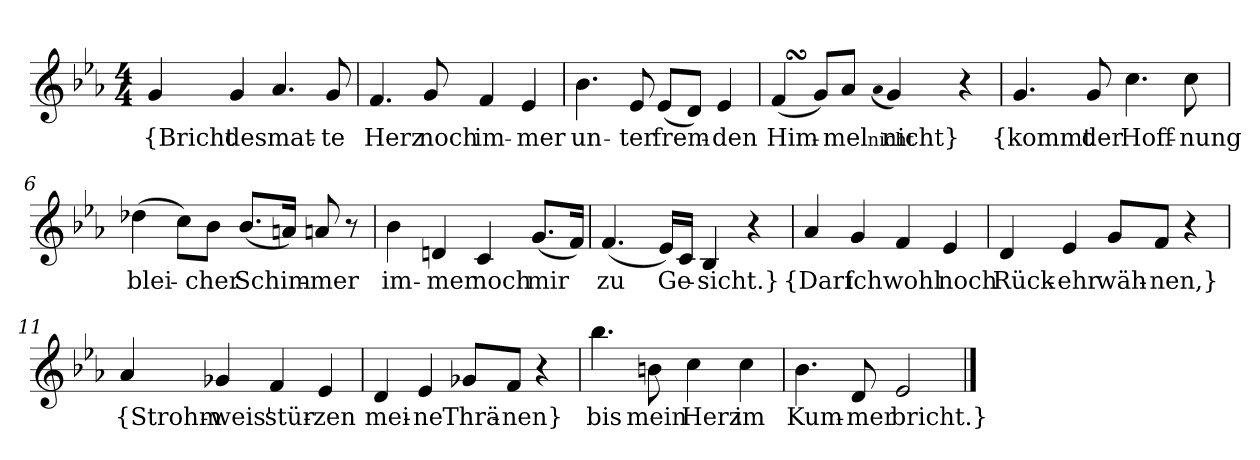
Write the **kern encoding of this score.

**kern	**text
*part1	*part1
*staff1	*staff1
*clefG2	*
*k[b-e-a-]	*
*M4/4	*
=1	=1
4g	{Bricht
4g	des
4.a-	mat-
8g	-te
=2	=2
4.f	Herz
8g	noch
4f	im-
4e-	-mer
=3	=3
4.b-	un-
8e-	-ter
(8e-/L	frem-
8d/J)	.
4e-	-den
=4	=4
(4fSSS	Him-
8g/L)	.
8a-/J	-mel
(qa-	nicht
4g)	nicht}
4r	.
=5	=5
4.g	{kommt
8g	der
4.cc	Hoff-
8cc	-nung
=6	=6
(4dd-X	blei-
8cc\L)	.
8b-\J	-cher
(8.b-/L	Schim-
16an/Jk)	.
8an	-mer
8r	.
=7	=7
4b-	im-
4dn	-mer
4c	noch
(8.g/L	mir
16f/Jk)	.
=8	=8
(4.f	zu
16e-/LL)	.
16c/JJ	Ge-
4B-	-sicht.}
4r	.
=9	=9
4a-	{Darf
4g	ich
4f	wohl
4e-	noch
=10	=10
4d	Rück-
4e-	-ehr
8g/L	wäh-
8f/J	-nen,}
4r	.
=11	=11
4a-	{Strohm-
4g-X	-weis'
4f	stür-
4e-	-zen
=12	=12
4d	mei-
4e-	-ne
8g-X/L	Thrä-
8f/J	-nen}
4r	.
=13	=13
4.bb-	bis
8bn	mein
4cc	Herz
4cc	im
=14	=14
4.b-	Kum-
8d	-mer
2e-	bricht.}
==	==
*-	*-
